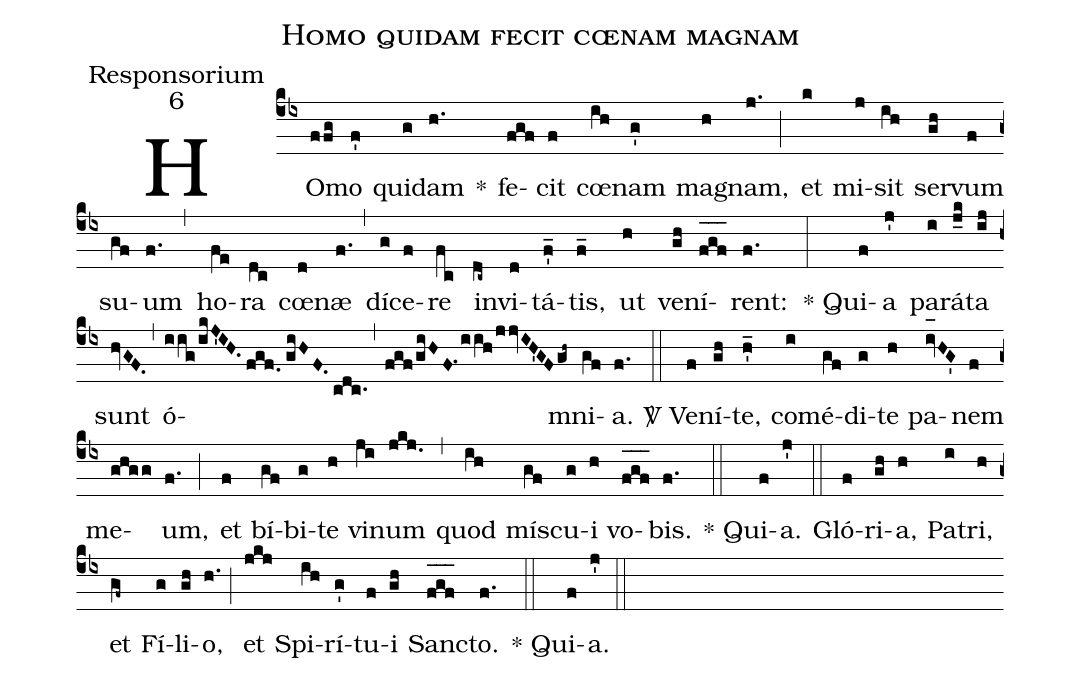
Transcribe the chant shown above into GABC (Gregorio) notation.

name:Homo quidam fecit cœnam magnam;
office-part:Responsorium;
mode:6;
%%
(cb4) HO(ffg)mo(f') qui(g)dam(h.) *() fe(fgf)cit(f) cœ(ih)nam(g') ma(h)gnam,(j.) (;)
et(k) mi(j)sit(ih) ser(gh)vum(f) su(gf)um(f.) (,) ho(fe)ra(dc) cœ(d)næ(f.) (,)
dí(g)ce(f)re(fc) in(dc~)vi(d)tá(f'_)tis,(f_) ut(h) ve(gh)ní(f_[oh:h]g_[oh:h]f_[oh:h])rent:(f.) (:)
* Qui(f)a(j') pa(i)rá(j_k)ta(ij) sunt(hvGF.) (,) ó(iig/ikJ'IH.//fgf.//giHF.//cdc.)(,)(fgf/giHF.1/iih/jjvIH'GFgh~)mni(gf)a.(f.) (::)

<sp>V/</sp> Ve(f)ní(gh)te,(h'_) com(i)é(gf)di(g)te(h) pa(iv_[oh:h]HG')nem(f) me(ghgg)um,(f.) (;)
et(f) bí(gf)bi(g)te(h) vi(ji)num(jkj.) (,) quod(ih) mí(gf)scu(g)i(h) vo(f_[oh:h]g_[oh:h]f_[oh:h])bis.(f.) (::)
* Qui(f)a.(j') (::)

Gló(f)ri(gh)a,(h) Pa(i)tri,(h) et(gf~) Fí(g)li(gh)o,(h.) (;) et(jkj) Spi(ih)rí(g')tu(f)i(gh) San(f_[oh:h]g_[oh:h]f_[oh:h])cto.(f.) (::)
* Qui(f)a.(j') (::)
